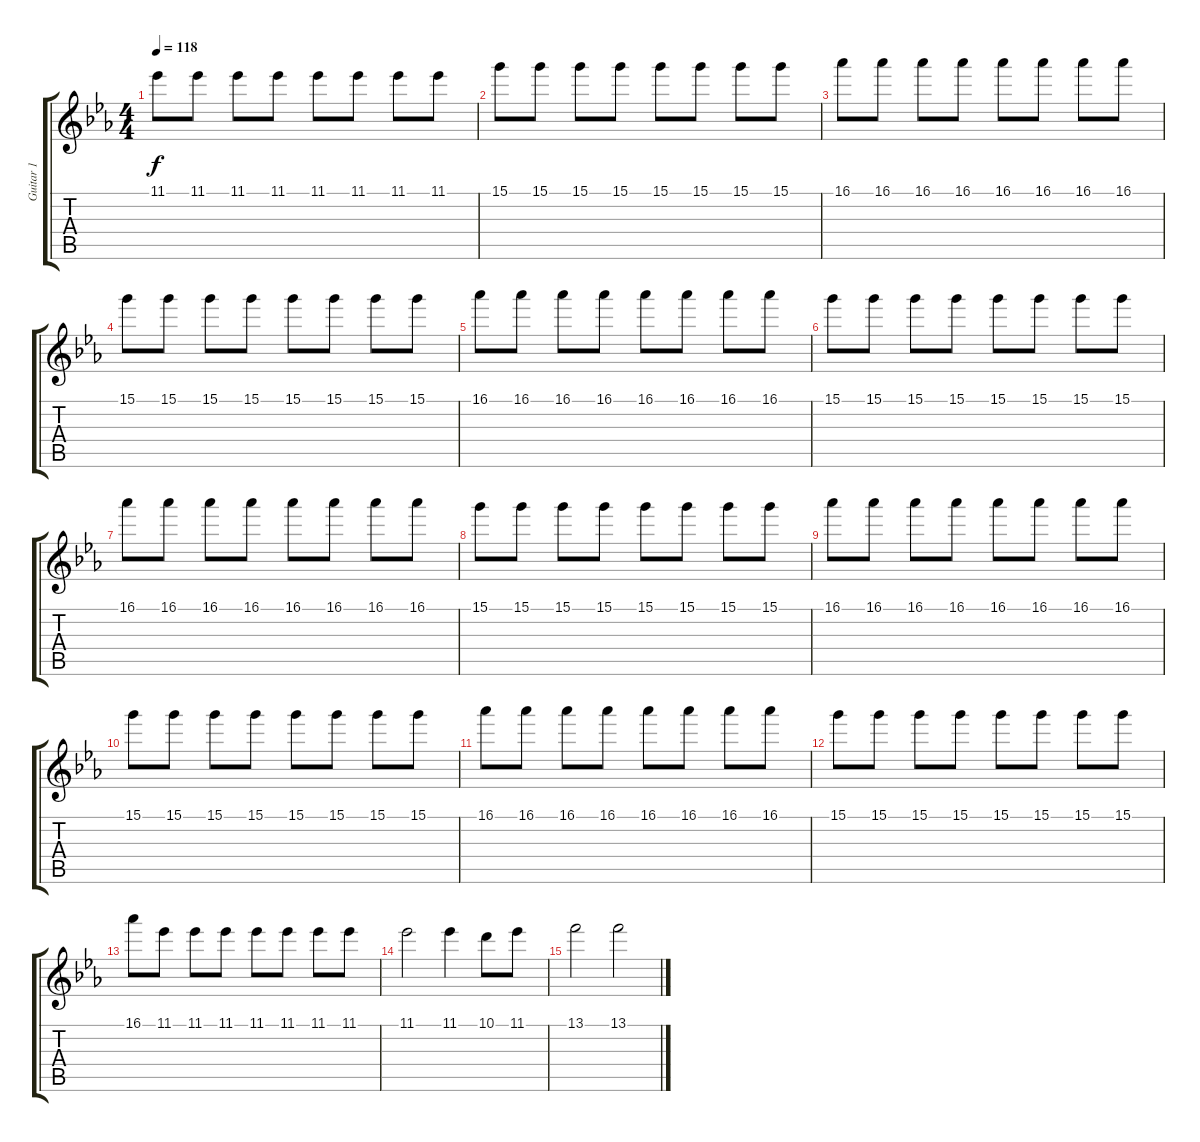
\track ("Guitar 1" "Guitar 1") {instrument electricguitarjazz}
\staff {score tabs}
\tuning (E4 B3 G3 D3 A2 E2) {hide}
\ts (4 4)
\tempo 118
\clef g2
\ks eb
11.1.8{dy f} 11.1.8 11.1.8 11.1.8 11.1.8 11.1.8 11.1.8 11.1.8 |
15.1.8 15.1.8 15.1.8 15.1.8 15.1.8 15.1.8 15.1.8 15.1.8 |
16.1.8 16.1.8 16.1.8 16.1.8 16.1.8 16.1.8 16.1.8 16.1.8 |
15.1.8 15.1.8 15.1.8 15.1.8 15.1.8 15.1.8 15.1.8 15.1.8 |
16.1.8 16.1.8 16.1.8 16.1.8 16.1.8 16.1.8 16.1.8 16.1.8 |
15.1.8 15.1.8 15.1.8 15.1.8 15.1.8 15.1.8 15.1.8 15.1.8 |
16.1.8 16.1.8 16.1.8 16.1.8 16.1.8 16.1.8 16.1.8 16.1.8 |
15.1.8 15.1.8 15.1.8 15.1.8 15.1.8 15.1.8 15.1.8 15.1.8 |
16.1.8 16.1.8 16.1.8 16.1.8 16.1.8 16.1.8 16.1.8 16.1.8 |
15.1.8 15.1.8 15.1.8 15.1.8 15.1.8 15.1.8 15.1.8 15.1.8 |
16.1.8 16.1.8 16.1.8 16.1.8 16.1.8 16.1.8 16.1.8 16.1.8 |
15.1.8 15.1.8 15.1.8 15.1.8 15.1.8 15.1.8 15.1.8 15.1.8 |
16.1.8 11.1.8 11.1.8 11.1.8 11.1.8 11.1.8 11.1.8 11.1.8 |
11.1.2 11.1.4 10.1.8 11.1.8 |
13.1.2 13.1.2
